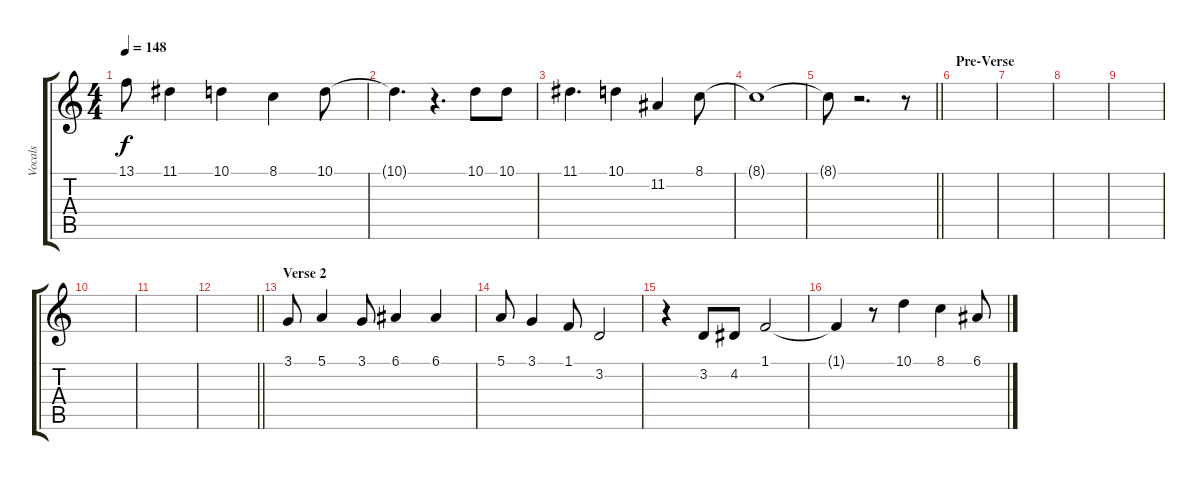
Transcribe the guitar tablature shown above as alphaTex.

\track ("Vocals" "Vocals") {instrument flute}
\staff {score tabs}
\tuning (E4 B3 G3 D3 A2 E2) {hide}
\ts (4 4)
\tempo 148
\clef g2
\ks c
13.1.8{dy f} 11.1.4 10.1.4 8.1.4 10.1.8 |
10.1{t}.4{d} r.4{d} 10.1.8 10.1.8 |
11.1.4{d} 10.1.4 11.2.4 8.1.8 |
8.1{t}.1 |
\barLineRight lightlight
8.1{t}.8 r.2{d} r.8 |
\section ("" "Pre-Verse")
|
|
|
|
|
|
\barLineRight lightlight
|
\section ("" "Verse 2")
3.1.8 5.1.4 3.1.8 6.1.4 6.1.4 |
5.1.8 3.1.4 1.1.8 3.2.2 |
r.4 3.2.8 4.2.8 1.1.2 |
1.1{t}.4 r.8 10.1.4 8.1.4 6.1.8
